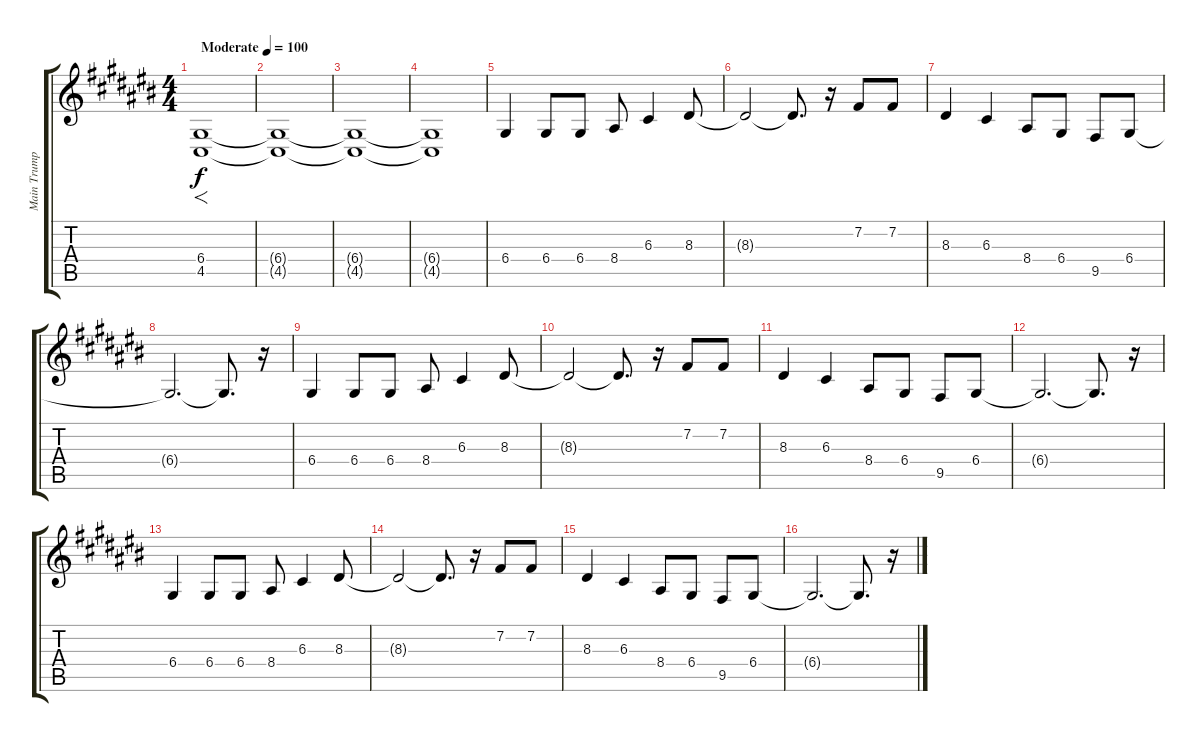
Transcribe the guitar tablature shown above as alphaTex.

\track ("Main Trumpet" "Main Trump") {instrument mutedtrumpet}
\staff {score tabs}
\tuning (E4 B3 G3 D3 A2 E2) {hide}
\ts (4 4)
\tempo (100 "Moderate")
\clef g2
\ks c#
(6.4 4.5).1{f dy f instrument mutedtrumpet} |
(6.4{t} 4.5{t}).1 |
(6.4{t} 4.5{t}).1 |
(6.4{t} 4.5{t}).1 |
6.4.4 6.4.8 6.4.8 8.4.8 6.3.4 8.3.8 |
8.3{t}.2 8.3{t}.8{d} r.16 7.2.8 7.2.8 |
8.3.4 6.3.4 8.4.8 6.4.8 9.5.8 6.4.8 |
6.4{t}.2{d} 6.4{t}.8{d} r.16 |
6.4.4 6.4.8 6.4.8 8.4.8 6.3.4 8.3.8 |
8.3{t}.2 8.3{t}.8{d} r.16 7.2.8 7.2.8 |
8.3.4 6.3.4 8.4.8 6.4.8 9.5.8 6.4.8 |
6.4{t}.2{d} 6.4{t}.8{d} r.16 |
6.4.4 6.4.8 6.4.8 8.4.8 6.3.4 8.3.8 |
8.3{t}.2 8.3{t}.8{d} r.16 7.2.8 7.2.8 |
8.3.4 6.3.4 8.4.8 6.4.8 9.5.8 6.4.8 |
6.4{t}.2{d} 6.4{t}.8{d} r.16
